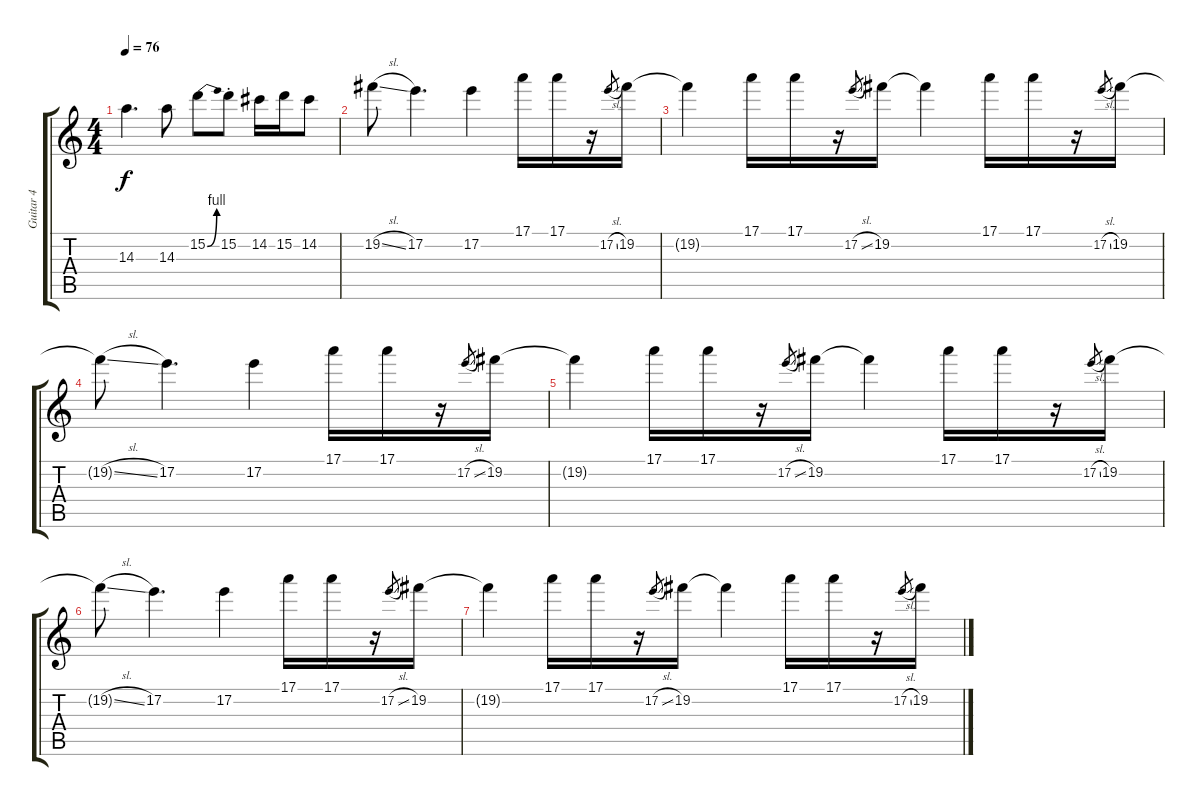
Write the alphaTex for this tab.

\track ("Guitar 4" "Guitar 4") {instrument distortionguitar}
\staff {score tabs}
\tuning (E4 B3 G3 D3 A2 D2) {hide}
\ts (4 4)
\tempo 76
\clef g2
\ks c
14.3{t}.4{d dy f} 14.3.8 15.2{be (bend 0 0 60 4)}.8 15.2{st}.8 14.2.16 15.2.16 14.2.8 |
19.2{sl}.8 17.2.4{d} 17.2.4 17.1.16 17.1.16 r.16 17.2{sl}.8{gr} 19.2.16 |
19.2{t}.4 17.1.16 17.1.16 r.16 17.2{sl}.8{gr} 19.2.16 19.2{t}.4 17.1.16 17.1.16 r.16 17.2{sl}.8{gr} 19.2.16 |
19.2{sl t}.8 17.2.4{d} 17.2.4 17.1.16 17.1.16 r.16 17.2{sl}.8{gr} 19.2.16 |
19.2{t}.4 17.1.16 17.1.16 r.16 17.2{sl}.8{gr} 19.2.16 19.2{t}.4 17.1.16 17.1.16 r.16 17.2{sl}.8{gr} 19.2.16 |
19.2{sl t}.8 17.2.4{d} 17.2.4 17.1.16 17.1.16 r.16 17.2{sl}.8{gr} 19.2.16 |
19.2{t}.4 17.1.16 17.1.16 r.16 17.2{sl}.8{gr} 19.2.16 19.2{t}.4 17.1.16 17.1.16 r.16 17.2{sl}.8{gr} 19.2.16
